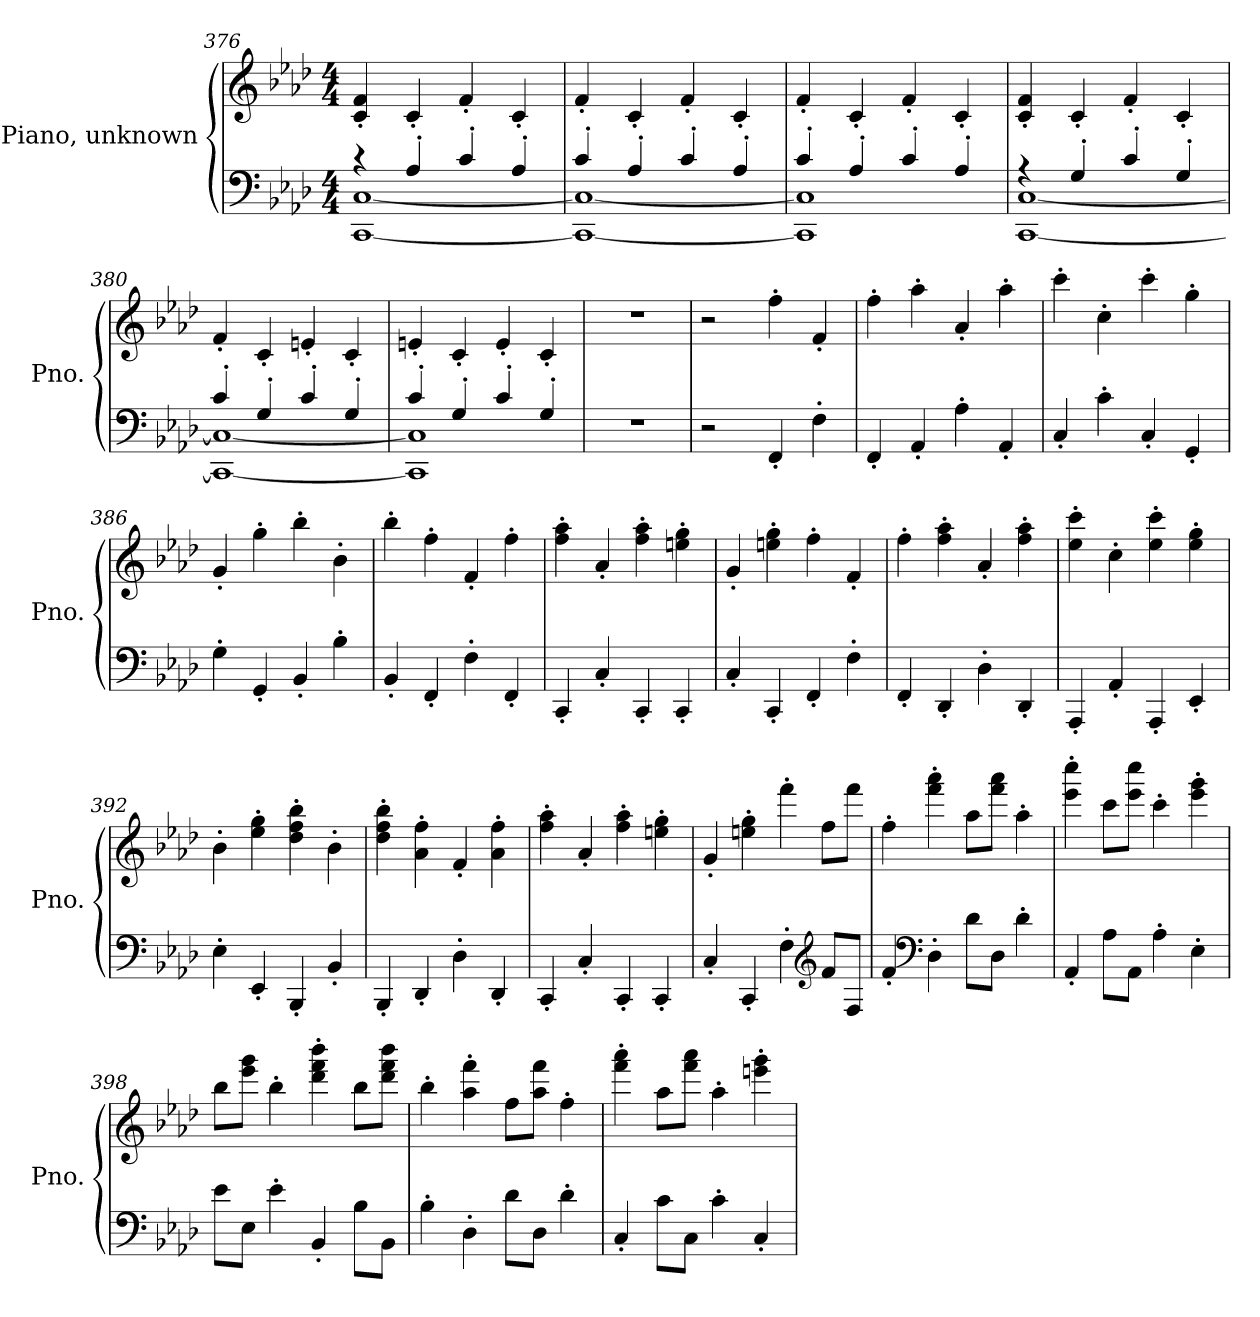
**kern	**kern
*part1	*part1
*staff2	*staff1
*I"Piano, unknown	*
*I'Pno.	*
*clefF4	*clefG2
*k[b-e-a-d-]	*k[b-e-a-d-]
*M4/4	*M4/4
=376	=376
*^	*
4r	[1CC [1C	4c/' 4f/'
4A-'/	.	4c'/
4c'/	.	4f'/
4A-'/	.	4c'/
=377	=377	=377
4c'/	1CC_ 1C_	4f'/
4A-'/	.	4c'/
4c'/	.	4f'/
4A-'/	.	4c'/
!!LO:LB:g=z
=378	=378	=378
4c'/	1CC] 1C]	4f'/
4A-'/	.	4c'/
4c'/	.	4f'/
4A-'/	.	4c'/
=379	=379	=379
4r	[1CC [1C	4c/' 4f/'
4G'/	.	4c'/
4c'/	.	4f'/
4G'/	.	4c'/
=380	=380	=380
4c'/	1CC_ 1C_	4f'/
4G'/	.	4c'/
4c'/	.	4en'/
4G'/	.	4c'/
=381	=381	=381
4c'/	1CC] 1C]	4en'/
4G'/	.	4c'/
4c'/	.	4e'/
4G'/	.	4c'/
*v	*v	*
=382	=382
1r	1r
=383	=383
2r	2r
4FF'/	4ff'\
4F'\	4f'/
=384	=384
4FF'/	4ff'\
4AA-'/	4aa-'\
4A-'\	4a-'/
4AA-'/	4aa-'\
=385	=385
4C'/	4ccc'\
4c'\	4cc'\
4C'/	4ccc'\
4GG'/	4gg'\
!!LO:LB:g=z
=386	=386
4G'\	4g'/
4GG'/	4gg'\
4BB-'/	4bb-'\
4B-'\	4b-'\
=387	=387
4BB-'/	4bb-'\
4FF'/	4ff'\
4F'\	4f'/
4FF'/	4ff'\
=388	=388
4CC'/	4ff\' 4aa-\'
4C'/	4a-'/
4CC'/	4ff\' 4aa-\'
4CC'/	4een\' 4gg\'
=389	=389
4C'/	4g'/
4CC'/	4een\' 4gg\'
4FF'/	4ff'\
4F'\	4f'/
=390	=390
4FF'/	4ff'\
4DD-'/	4ff\' 4aa-\'
4D-'\	4a-'/
4DD-'/	4ff\' 4aa-\'
=391	=391
4AAA-'/	4ee-\' 4ccc\'
4AA-'/	4cc'\
4AAA-'/	4ee-\' 4ccc\'
4EE-'/	4ee-\' 4gg\'
=392	=392
4E-'\	4b-'\
4EE-'/	4ee-\' 4gg\'
4BBB-'/	4dd-\' 4ff\' 4bb-\'
4BB-'/	4b-'\
=393	=393
4BBB-'/	4dd-\' 4ff\' 4bb-\'
4DD-'/	4a-\' 4ff\'
4D-'\	4f'/
4DD-'/	4a-\' 4ff\'
!!LO:LB:g=z
=394	=394
4CC'/	4ff\' 4aa-\'
4C'/	4a-'/
4CC'/	4ff\' 4aa-\'
4CC'/	4een\' 4gg\'
=395	=395
4C'/	4g'/
4CC'/	4een\' 4gg\'
4F'\	4fff'\
*clefG2	*
8f/L	8ff\L
8F/J	8fff\J
=396	=396
4f'/	4ff'\
*clefF4	*
4D-'\	4fff\' 4aaa-\'
8d-\L	8aa-\L
8D-\J	8fff\ 8aaa-\J
4d-'\	4aa-'\
=397	=397
4AA-'/	4eee-\' 4cccc\'
8A-\L	8ccc\L
8AA-\J	8eee-\ 8cccc\J
4A-'\	4ccc'\
4E-'\	4eee-\' 4ggg\'
=398	=398
8e-\L	8bb-\L
8E-\J	8eee-\ 8ggg\J
4e-'\	4bb-'\
4BB-'/	4ddd-\' 4fff\' 4bbb-\'
8B-\L	8bb-\L
8BB-\J	8ddd-\ 8fff\ 8bbb-\J
!!LO:LB:g=z
=399	=399
4B-'\	4bb-'\
4D-'\	4aa-\' 4fff\'
8d-\L	8ff\L
8D-\J	8aa-\ 8fff\J
4d-'\	4ff'\
=400	=400
4C'/	4fff\' 4aaa-\'
8c\L	8aa-\L
8C\J	8fff\ 8aaa-\J
4c'\	4aa-'\
4C'/	4eeen\' 4ggg\'
=	=
*-	*-
